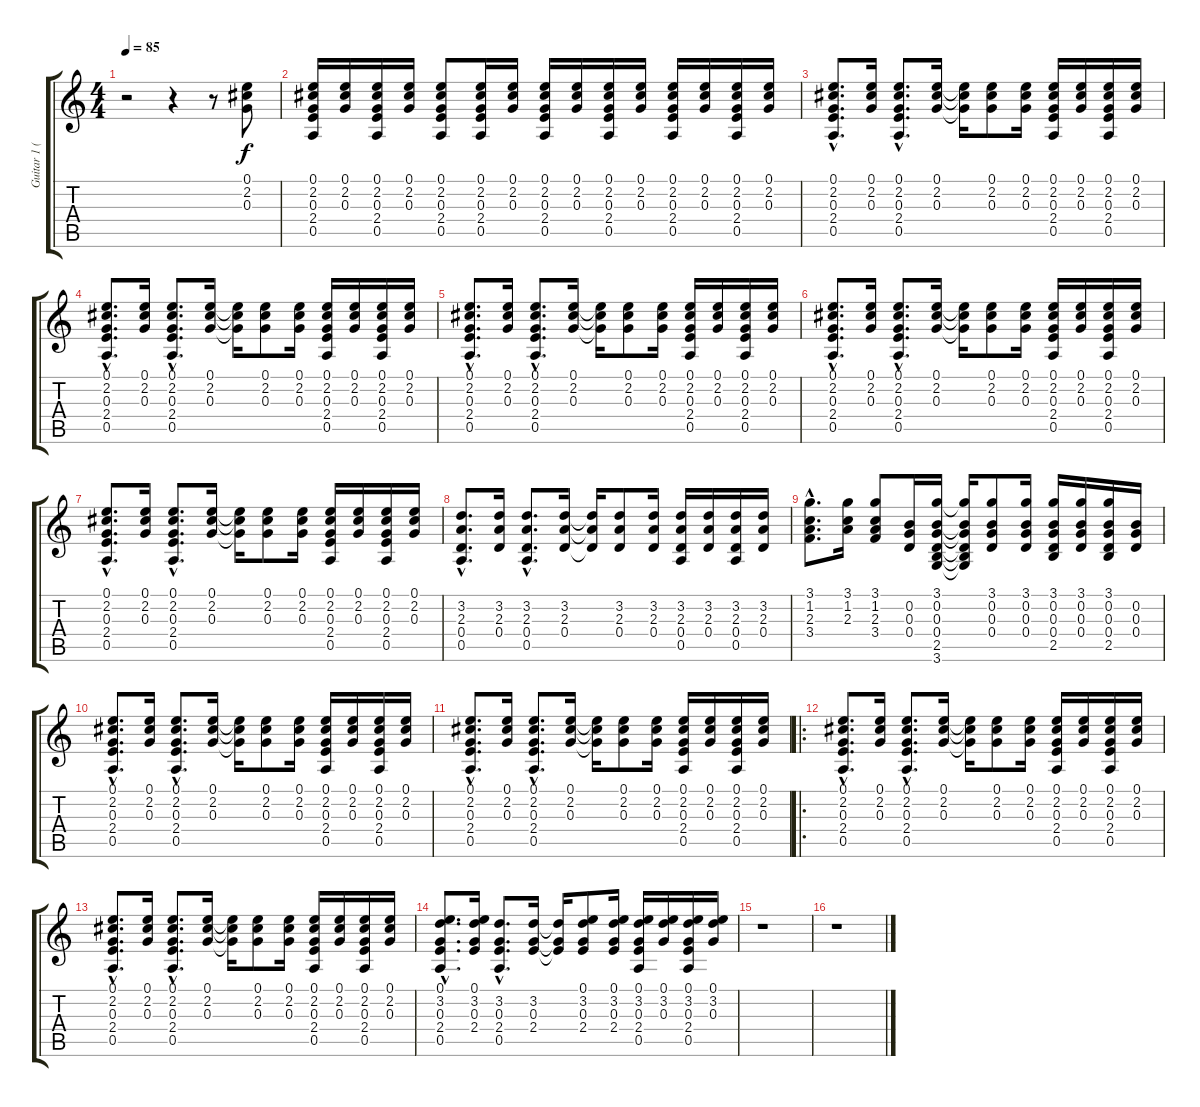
\track ("Guitar 1 (acous.)" "Guitar 1 (") {instrument acousticguitarsteel}
\staff {score tabs}
\tuning (E4 B3 G3 D3 A2 E2) {hide}
\ts (4 4)
\tempo 85
\clef g2
\ks c
r.2{dy f instrument acousticguitarsteel} r.4 r.8 (0.1 2.2 0.3).8 |
(0.1 2.2 0.3 2.4 0.5).16 (0.1 2.2 0.3).16 (0.1 2.2 0.3 2.4 0.5).16 (0.1 2.2 0.3).16 (0.1 2.2 0.3 2.4 0.5).8 (0.1 2.2 0.3 2.4 0.5).16 (0.1 2.2 0.3).16 (0.1 2.2 0.3 2.4 0.5).16 (0.1 2.2 0.3).16 (0.1 2.2 0.3 2.4 0.5).16 (0.1 2.2 0.3).16 (0.1 2.2 0.3 2.4 0.5).16 (0.1 2.2 0.3).16 (0.1 2.2 0.3 2.4 0.5).16 (0.1 2.2 0.3).16 |
(0.1{hac} 2.2{hac} 0.3{hac} 2.4{hac} 0.5{hac}).8{d} (0.1 2.2 0.3).16 (0.1{hac} 2.2{hac} 0.3{hac} 2.4{hac} 0.5{hac}).8{d} (0.1 2.2 0.3).16 (0.1{t} 2.2{t} 0.3{t}).16 (0.1 2.2 0.3).8 (0.1 2.2 0.3).16 (0.1 2.2 0.3 2.4 0.5).16 (0.1 2.2 0.3).16 (0.1 2.2 0.3 2.4 0.5).16 (0.1 2.2 0.3).16 |
(0.1{hac} 2.2{hac} 0.3{hac} 2.4{hac} 0.5{hac}).8{d} (0.1 2.2 0.3).16 (0.1{hac} 2.2{hac} 0.3{hac} 2.4{hac} 0.5{hac}).8{d} (0.1 2.2 0.3).16 (0.1{t} 2.2{t} 0.3{t}).16 (0.1 2.2 0.3).8 (0.1 2.2 0.3).16 (0.1 2.2 0.3 2.4 0.5).16 (0.1 2.2 0.3).16 (0.1 2.2 0.3 2.4 0.5).16 (0.1 2.2 0.3).16 |
(0.1{hac} 2.2{hac} 0.3{hac} 2.4{hac} 0.5{hac}).8{d} (0.1 2.2 0.3).16 (0.1{hac} 2.2{hac} 0.3{hac} 2.4{hac} 0.5{hac}).8{d} (0.1 2.2 0.3).16 (0.1{t} 2.2{t} 0.3{t}).16 (0.1 2.2 0.3).8 (0.1 2.2 0.3).16 (0.1 2.2 0.3 2.4 0.5).16 (0.1 2.2 0.3).16 (0.1 2.2 0.3 2.4 0.5).16 (0.1 2.2 0.3).16 |
(0.1{hac} 2.2{hac} 0.3{hac} 2.4{hac} 0.5{hac}).8{d} (0.1 2.2 0.3).16 (0.1{hac} 2.2{hac} 0.3{hac} 2.4{hac} 0.5{hac}).8{d} (0.1 2.2 0.3).16 (0.1{t} 2.2{t} 0.3{t}).16 (0.1 2.2 0.3).8 (0.1 2.2 0.3).16 (0.1 2.2 0.3 2.4 0.5).16 (0.1 2.2 0.3).16 (0.1 2.2 0.3 2.4 0.5).16 (0.1 2.2 0.3).16 |
(0.1{hac} 2.2{hac} 0.3{hac} 2.4{hac} 0.5{hac}).8{d} (0.1 2.2 0.3).16 (0.1{hac} 2.2{hac} 0.3{hac} 2.4{hac} 0.5{hac}).8{d} (0.1 2.2 0.3).16 (0.1{t} 2.2{t} 0.3{t}).16 (0.1 2.2 0.3).8 (0.1 2.2 0.3).16 (0.1 2.2 0.3 2.4 0.5).16 (0.1 2.2 0.3).16 (0.1 2.2 0.3 2.4 0.5).16 (0.1 2.2 0.3).16 |
(3.2{hac} 2.3{hac} 0.4{hac} 0.5{hac}).8{d} (3.2 2.3 0.4).16 (3.2{hac} 2.3{hac} 0.4{hac} 0.5{hac}).8{d} (3.2 2.3 0.4).16 (3.2{t} 2.3{t} 0.4{t}).16 (3.2 2.3 0.4).8 (3.2 2.3 0.4).16 (3.2 2.3 0.4 0.5).16 (3.2 2.3 0.4).16 (3.2 2.3 0.4 0.5).16 (3.2 2.3 0.4).16 |
(3.1{hac} 1.2{hac} 2.3{hac} 3.4{hac}).8{d} (3.1 1.2 2.3).16 (3.1 1.2 2.3 3.4).8 (0.2 0.3 0.4).16 (3.1 0.2 0.3 0.4 2.5 3.6).16 (3.1{t} 0.2{t} 0.3{t} 0.4{t} 2.5{t} 3.6{t}).16 (3.1 0.2 0.3 0.4).8 (3.1 0.2 0.3 0.4).16 (3.1 0.2 0.3 0.4 2.5).16 (3.1 0.2 0.3 0.4).16 (3.1 0.2 0.3 0.4 2.5).16 (0.2 0.3 0.4).16 |
(0.1{hac} 2.2{hac} 0.3{hac} 2.4{hac} 0.5{hac}).8{d} (0.1 2.2 0.3).16 (0.1{hac} 2.2{hac} 0.3{hac} 2.4{hac} 0.5{hac}).8{d} (0.1 2.2 0.3).16 (0.1{t} 2.2{t} 0.3{t}).16 (0.1 2.2 0.3).8 (0.1 2.2 0.3).16 (0.1 2.2 0.3 2.4 0.5).16 (0.1 2.2 0.3).16 (0.1 2.2 0.3 2.4 0.5).16 (0.1 2.2 0.3).16 |
(0.1{hac} 2.2{hac} 0.3{hac} 2.4{hac} 0.5{hac}).8{d} (0.1 2.2 0.3).16 (0.1{hac} 2.2{hac} 0.3{hac} 2.4{hac} 0.5{hac}).8{d} (0.1 2.2 0.3).16 (0.1{t} 2.2{t} 0.3{t}).16 (0.1 2.2 0.3).8 (0.1 2.2 0.3).16 (0.1 2.2 0.3 2.4 0.5).16 (0.1 2.2 0.3).16 (0.1 2.2 0.3 2.4 0.5).16 (0.1 2.2 0.3).16 |
\ro
(0.1{hac} 2.2{hac} 0.3{hac} 2.4{hac} 0.5{hac}).8{d} (0.1 2.2 0.3).16 (0.1{hac} 2.2{hac} 0.3{hac} 2.4{hac} 0.5{hac}).8{d} (0.1 2.2 0.3).16 (0.1{t} 2.2{t} 0.3{t}).16 (0.1 2.2 0.3).8 (0.1 2.2 0.3).16 (0.1 2.2 0.3 2.4 0.5).16 (0.1 2.2 0.3).16 (0.1 2.2 0.3 2.4 0.5).16 (0.1 2.2 0.3).16 |
(0.1{hac} 2.2{hac} 0.3{hac} 2.4{hac} 0.5{hac}).8{d} (0.1 2.2 0.3).16 (0.1{hac} 2.2{hac} 0.3{hac} 2.4{hac} 0.5{hac}).8{d} (0.1 2.2 0.3).16 (0.1{t} 2.2{t} 0.3{t}).16 (0.1 2.2 0.3).8 (0.1 2.2 0.3).16 (0.1 2.2 0.3 2.4 0.5).16 (0.1 2.2 0.3).16 (0.1 2.2 0.3 2.4 0.5).16 (0.1 2.2 0.3).16 |
(0.1{hac} 3.2{hac} 0.3{hac} 2.4{hac} 0.5{hac}).8{d} (0.1 3.2 0.3 2.4).16 (3.2{hac} 0.3{hac} 2.4{hac} 0.5{hac}).8{d} (3.2 0.3 2.4).16 (3.2{t} 0.3{t} 2.4{t}).16 (0.1 3.2 0.3 2.4).8 (0.1 3.2 0.3 2.4).16 (0.1 3.2 0.3 2.4 0.5).16 (0.1 3.2 0.3).16 (0.1 3.2 0.3 2.4 0.5).16 (0.1 3.2 0.3).16 |
r.1 |
r.1
